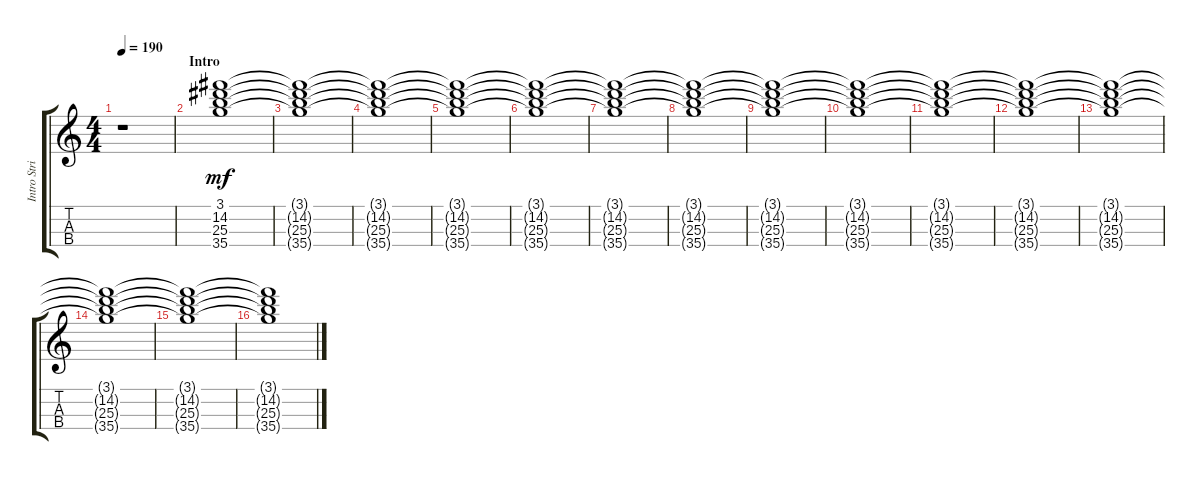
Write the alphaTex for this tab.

\track ("Intro Strings" "Intro Stri") {instrument stringensemble1}
\staff {score tabs}
\tuning (E5 A4 D4 G3) {hide}
\ts (4 4)
\tempo 190
\clef g2
\ks aminor
r.1{dy mf instrument stringensemble1} |
\section ("" "Intro")
(3.1 14.2 25.3 35.4).1 |
(3.1{t} 14.2{t} 25.3{t} 35.4{t}).1 |
(3.1{t} 14.2{t} 25.3{t} 35.4{t}).1 |
(3.1{t} 14.2{t} 25.3{t} 35.4{t}).1 |
(3.1{t} 14.2{t} 25.3{t} 35.4{t}).1 |
(3.1{t} 14.2{t} 25.3{t} 35.4{t}).1 |
(3.1{t} 14.2{t} 25.3{t} 35.4{t}).1 |
(3.1{t} 14.2{t} 25.3{t} 35.4{t}).1 |
(3.1{t} 14.2{t} 25.3{t} 35.4{t}).1 |
(3.1{t} 14.2{t} 25.3{t} 35.4{t}).1 |
(3.1{t} 14.2{t} 25.3{t} 35.4{t}).1 |
(3.1{t} 14.2{t} 25.3{t} 35.4{t}).1 |
(3.1{t} 14.2{t} 25.3{t} 35.4{t}).1 |
(3.1{t} 14.2{t} 25.3{t} 35.4{t}).1 |
(3.1{t} 14.2{t} 25.3{t} 35.4{t}).1
